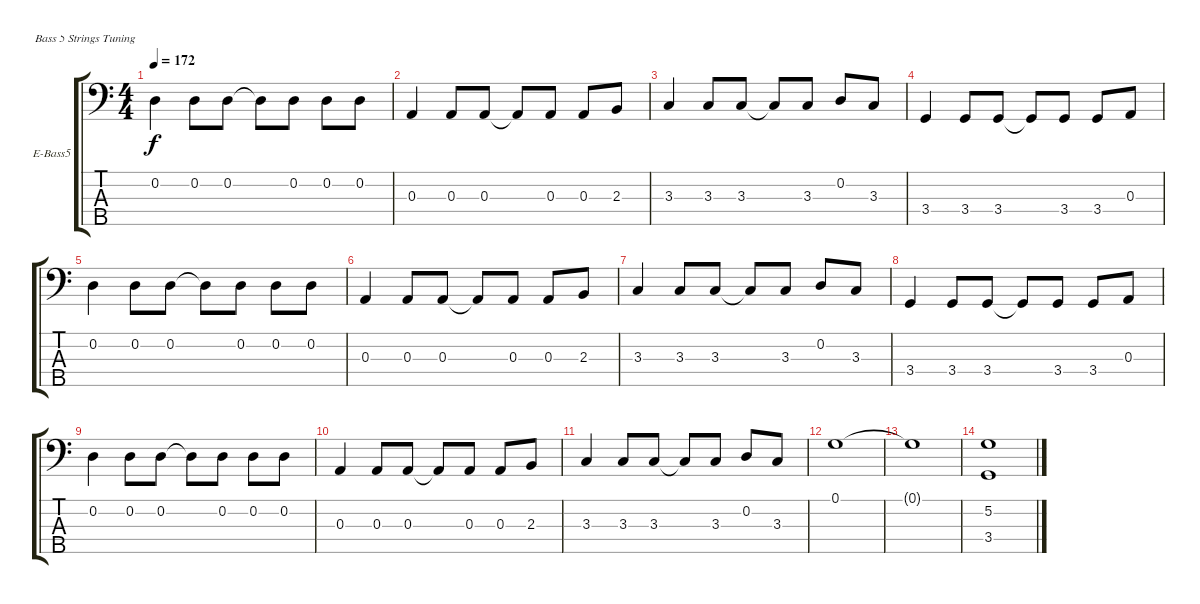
\bracketExtendMode groupsimilarinstruments
\firstSystemTrackNameOrientation horizontal
\otherSystemsTrackNameOrientation horizontal
\track ("Marc Elliard" "E-Bass5") {instrument electricbassfinger}
\staff {score tabs}
\tuning (G2 D2 A1 E1 B0)
\ts (4 4)
\tempo 172
\clef f4
\ks c
0.2.4{dy f} 0.2.8 0.2.8 0.2{t}.8 0.2.8 0.2.8 0.2.8 |
0.3.4 0.3.8 0.3.8 0.3{t}.8 0.3.8 0.3.8 2.3.8 |
3.3.4 3.3.8 3.3.8 3.3{t}.8 3.3.8 0.2.8 3.3.8 |
3.4.4 3.4.8 3.4.8 3.4{t}.8 3.4.8 3.4.8 0.3.8 |
0.2.4 0.2.8 0.2.8 0.2{t}.8 0.2.8 0.2.8 0.2.8 |
0.3.4 0.3.8 0.3.8 0.3{t}.8 0.3.8 0.3.8 2.3.8 |
3.3.4 3.3.8 3.3.8 3.3{t}.8 3.3.8 0.2.8 3.3.8 |
3.4.4 3.4.8 3.4.8 3.4{t}.8 3.4.8 3.4.8 0.3.8 |
0.2.4 0.2.8 0.2.8 0.2{t}.8 0.2.8 0.2.8 0.2.8 |
0.3.4 0.3.8 0.3.8 0.3{t}.8 0.3.8 0.3.8 2.3.8 |
3.3.4 3.3.8 3.3.8 3.3{t}.8 3.3.8 0.2.8 3.3.8 |
0.1.1 |
0.1{t}.1 |
(5.2 3.4).1
